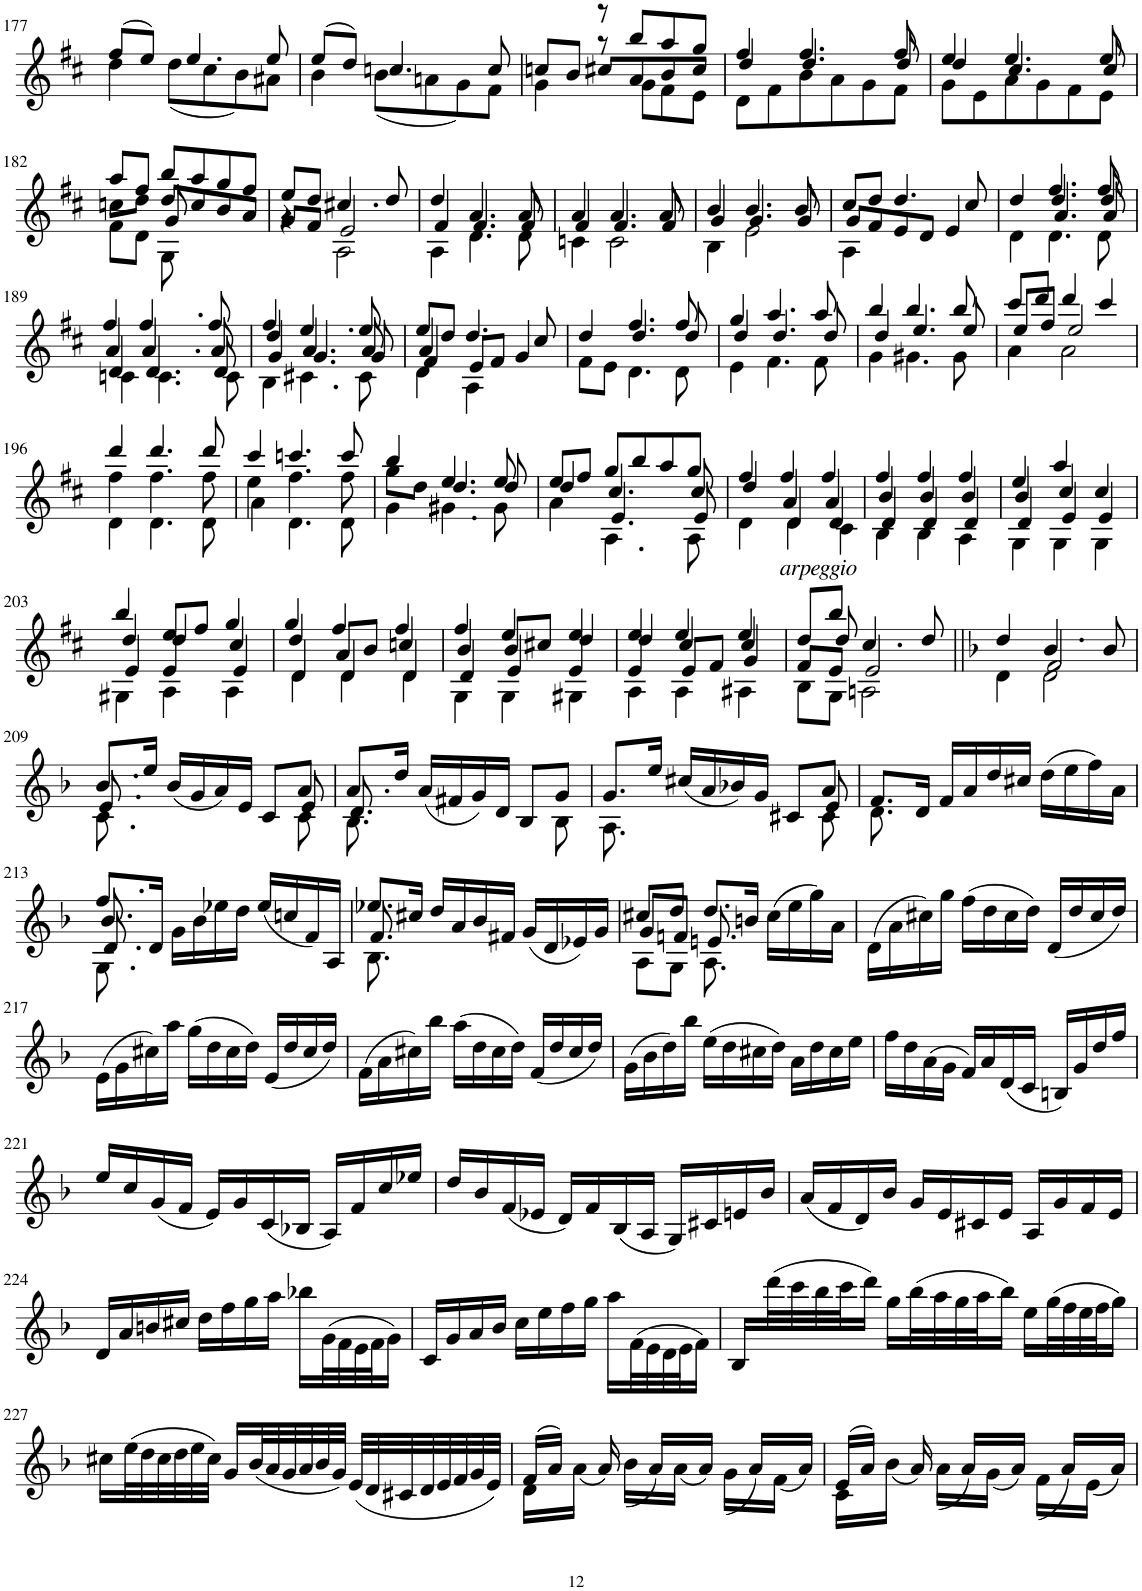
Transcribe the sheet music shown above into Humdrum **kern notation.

**kern
*part1
*staff1
*I"Violin
*I'Vln.
!!LO:PB:g=z
*clefG2
*k[f#c#]
*M3/4
=177
*^
(8ff#/L	4dd\
8ee/J)	.
4.ee/	(8dd\L
.	8cc#\
.	8b\)
8ee/	8a#X\J
=178	=178
(8ee/L	4b\
8dd/J)	.
4.ccn/	(8b\L
.	8an\
.	8g\)
8cc/	8f#\J
=179	=179
*	*^
8ccn/L	4g\	4ryy
8b/J	.	.
8r	8r	8cc#X/L
8bb/L	8g\L	8a/
8aa/	8f#\	8b/
8gg/J	8e\J	8cc#/J
=180	=180	=180
4ff#/	8d\L	4dd/
.	8f#\	.
4.ff#/	8b\	4.dd/
.	8a\	.
.	8g\	.
8ff#/	8f#\J	8dd/
=181	=181	=181
4ee/	8g\L	4dd/
.	8e\	.
4.ee/	8a\	4.cc#/
.	8g\	.
.	8f#\	.
8ee/	8e\J	8cc#/
!!LO:LB:g=z	!!	!!
=182	=182	=182
*	*	*^
8aa/L	8f#\L	4ryy	8ccn\L
8ff#/J	8d\J	.	8dd\J
8bb/L	8G\	8dd/L	8g/
8aa/	8ryy	8cc/	8ryy
8gg/	4ryy	8b/	4ryy
8ff#/J	.	8a/J	.
*	*	*v	*v
=183	=183	=183
8ee/L	4r	8g/L
8dd/J	.	8f#/J
4.cc#X/	2A\	2e/
8dd/	.	.
=184	=184	=184
4dd/	4A\	4f#/
4.a/	4.d\	4.f#/
8a/	8d\	8f#/
=185	=185	=185
4a/	4cn\	4f#/
4.a/	2c\	4.f#/
8a/	.	8f#/
=186	=186	=186
4b/	4B\	4g/
4.b/	2e\	4.g/
8b/	.	8g/
=187	=187	=187
8cc#/L	4A\	8g/L
8dd/J	.	8f#/
4.dd/	2ryy	8e/
.	.	8d/J
.	.	4e/
8cc#/	.	.
=188	=188	=188
*	*	*^
4dd/	4d\	4ryy	4ryy
4.ff#/	4.d\	4.dd/	4.a/
8ff#/	8d\	8dd/	8a/
!!LO:LB:g=z	!!	!!	!!
=189	=189	=189	=189
4ff#/	4cn\	4a/	4d/
4.ff#/	4.c\	4.a/	4.d/
8ff#/	8c\	8a/	8d/
=190	=190	=190	=190
4ff#/	4B\	4dd/	4g/
4.ee/	4.c#X\	4.a/	4.g/
8ee/	8c#\	8a/	8g/
=191	=191	=191	=191
8ee/L	4d\	4a/	4f#/
8dd/J	.	.	.
4.dd/	4A\	8e/L	2ryy
.	.	8f#/J	.
.	4ryy	4g/	.
8cc#/	.	.	.
*	*	*v	*v
=192	=192	=192
4dd/	8f#\L	4ryy
.	8e\J	.
4.ff#/	4.d\	4.dd/
8ff#/	8d\	8dd/
=193	=193	=193
4gg/	4e\	4dd/
4.aa/	4.f#\	4.dd/
8aa/	8f#\	8dd/
=194	=194	=194
4bb/	4g\	4dd/
4.bb/	4.g#X\	4.ee/
8bb/	8g#\	8ee/
=195	=195	=195
8ccc#/L	4a\	8ee/L
8ddd/J	.	8ff#/J
4ddd/	2a\	2ee/
4ccc#/	.	.
!!LO:LB:g=z	!!	!!
=196	=196	=196
4ddd/	4d\	4ff#\
4.ddd/	4.d\	4.ff#\
8ddd/	8d\	8ff#\
=197	=197	=197
4ccc#/	4a\	4ee\
4.cccn/	4.d\	4.ff#\
8ccc/	8d\	8ff#\
=198	=198	=198
4bb/	4g\	8gg\L
.	.	8dd\J
4.ee/	4.g#X\	4.dd/
8ee/	8g#\	8dd/
=199	=199	=199
*	*	*^
8ee/L	4a\	4dd/	4ryy
8ff#/J	.	.	.
8gg/L	4.A\	4.cc#/	4.e/
8bb/	.	.	.
8aa/	.	.	.
8gg/J	8A\	8cc#/	8e/
=200	=200	=200	=200
4ff#/	4d\	4dd/	4ryy
!LO:TX:b:i:t=arpeggio	!	!	!
4ff#/	4d\	4a/	4d/
4ff#/	4c#\	4a/	4d/
=201	=201	=201	=201
4ff#/	4B\	4b/	4d/
4ff#/	4B\	4b/	4d/
4ff#/	4A\	4b/	4d/
=202	=202	=202	=202
4ee/	4G\	4b/	4d/
4aa/	4G\	4cc#/	4e/
4cc#/	4G\	4ryy	4e/
!!LO:LB:g=z	!!	!!	!!
=203	=203	=203	=203
4bb/	4G#X\	4dd/	4e/
8ee/L	4A\	4dd/	4e/
8ff#/J	.	.	.
4gg/	4A\	4cc#/	4e/
=204	=204	=204	=204
4gg/	4d\	4dd/	4d/
4ff#/	4d\	8a/L	4d/
.	.	8b/J	.
4ff#/	4d\	4ccn/	4d/
=205	=205	=205	=205
4ff#/	4G\	4b/	4d/
4ee/	4G\	8b/L	4e/
.	.	8cc#X/J	.
4ee/	4G#X\	4dd/	4e/
=206	=206	=206	=206
4ee/	4A\	4dd/	4e/
4ee/	4A\	4cc#/	8e/L
.	.	.	8f#/J
4ee/	4A#X\	4cc#/	4g/
=207	=207	=207	=207
8dd/L	8B\L	8f#/L	8ryy
8bb/J	8G\J	8e/J	8dd/
4.cc#/	2An\	2e/	2ryy
8dd/	.	.	.
*v	*v	*v	*v
=208||
*k[b-]
*^
*	*^
4dd/	4d\	4ryy
4.b-/	2d\	2f/
8b-/	.	.
!!LO:LB:g=z	!!	!!
=209	=209	=209
8.b-/L	8.c\	8.e/
16ee/Jk	16ryy	16ryy
(<16b-/LL	4ryy	4ryy
16g/	.	.
16a/)	.	.
16e/JJ	.	.
8c/L	8ryy	8ryy
8a/J	8c\	8e/
=210	=210	=210
8.a/L	8.B-\	8.d/
16dd/Jk	16ryy	16ryy
(<16a/LL	4ryy	2ryy
16f#X/	.	.
16g/)	.	.
16d/JJ	.	.
8B-/L	8ryy	.
8g/J	8B-\	.
=211	=211	=211
8.g/L	8.A\	2ryy
16ee/Jk	16ryy	.
(<16cc#X/LL	4ryy	.
16a/	.	.
16b-X/)	.	.
16g/JJ	.	.
8c#X/L	8ryy	8ryy
8a/J	8c#\	8e/
*	*v	*v
=212	=212
8.f/L	8.d\
16d/Jk	16ryy
16f/LL	2ryy
16a/	.
16dd/	.
16cc#X/JJ	.
(>16dd\LL	.
16ee\	.
16ff\)	.
16a\JJ	.
!!LO:LB:g=z	!!
=213	=213
*^	*^
8.ff/L	8.G\	8.b-/	8.d/
16d/Jk	16ryy	16ryy	16ryy
16g\LL	2ryy	2ryy	2ryy
16b-\	.	.	.
16ee-X\	.	.	.
16dd\JJ	.	.	.
(<16ee-/LL	.	.	.
16ccn/	.	.	.
16f/)	.	.	.
16A/JJ	.	.	.
*	*	*v	*v
=214	=214	=214
8.ee-X/L	8.B-\	8.f/
16cc#X/Jk	16ryy	16ryy
16dd/LL	2ryy	2ryy
16a/	.	.
16b-/	.	.
16f#X/JJ	.	.
(<16g/LL	.	.
16d/	.	.
16e-X/)	.	.
16g/JJ	.	.
=215	=215	=215
8cc#X/L	8A\L	8g/L
8dd/J	8G\J	8fn/J
8.dd/L	8.A\	8.en/
16bn/Jk	16ryy	16ryy
(>16cc#\LL	4ryy	4ryy
16ee\	.	.
16gg\)	.	.
16a\JJ	.	.
*v	*v	*v
=216
(16d\LL
16a\
16cc#X\)
16gg\JJ
(16ff\LL
16dd\
16cc#\
16dd\JJ)
(16d/LL
16dd/
16cc#/
16dd/JJ)
!!LO:LB:g=z
=217
(16e\LL
16g\
16cc#X\)
16aa\JJ
(16gg\LL
16dd\
16cc#\
16dd\JJ)
(16e/LL
16dd/
16cc#/
16dd/JJ)
=218
(16f\LL
16a\
16cc#X\)
16bb-\JJ
(16aa\LL
16dd\
16cc#\
16dd\JJ)
(16f/LL
16dd/
16cc#/
16dd/JJ)
=219
(16g\LL
16b-\
16dd\)
16bb-\JJ
(16ee\LL
16dd\
16cc#X\
16dd\JJ)
16a\LL
16dd\
16cc#\
16ee\JJ
=220
16ff\LL
16dd\
(16a\
16g\JJ
16f/LL)
16a/
(16d/
16c/JJ
16Bn/LL)
16g/
16dd/
16ff/JJ
!!LO:LB:g=z
=221
16ee/LL
16cc/
(16g/
16f/JJ
16e/LL)
16g/
(16c/
16B-X/JJ
16A/LL)
16f/
16cc/
16ee-X/JJ
=222
16dd/LL
16b-/
(16f/
16e-X/JJ
16d/LL)
16f/
(16B-/
16A/JJ
16G/LL)
16c#X/
16en/
16b-/JJ
=223
(16a/LL
16f/
16d/)
16b-/JJ
16g/LL
16e/
16c#X/
16e/JJ
16A/LL
16g/
16f/
16e/JJ
!!LO:LB:g=z
=224
16d/LL
16a/
16bn/
16cc#X/JJ
16dd\LL
16ff\
16gg\
16aa\JJ
16bb-X\LL
(32g\L
32f\
32e\
32f\J
16g\JJ)
=225
16c/LL
16g/
16a/
16b-/JJ
16cc\LL
16ee\
16ff\
16gg\JJ
16aa\LL
(32f\L
32e\
32d\
32e\J
16f\JJ)
=226
16B-/LL
(32ddd\L
32ccc\
32bb-\
32ccc\J
16ddd\JJ)
16gg\LL
(32bb-\L
32aa\
32gg\
32aa\J
16bb-\JJ)
16ee\LL
(32gg\L
32ff\
32ee\
32ff\J
16gg\JJ)
!!LO:LB:g=z
=227
16cc#X\LL
(32ee\L
32dd\
32cc#\
32dd\
32ee\
32cc#\JJJ)
16g/LL
(32b-/L
32a/
32g/
32a/
32b-/
32g/JJJ)
(32e/LLL
32d/
32c#X/
32d/
32e/
32f/
32g/
32e/JJJ)
=228
*^
(16f/LL	16d\LL
16a/JJ)	16ryy
16ryy	(16a\JJ
(16a/	16ryy
16ryy	(16b-\LL
(16a/LL	16ryy
16ryy	(16a\JJ
(16a/JJ	16ryy
16ryy	(16g\LL
(16a/LL	16ryy
16ryy	(16f\JJ
(16a/JJ	16ryy
=229	=229
16e/LL	16c\LL
16a/JJ)	16ryy
16ryy	16b-\JJ
(16a/	16ryy
16ryy	16a\LL
16a/LL)	16ryy
16ryy	16g\JJ
16a/JJ)	16ryy
16ryy	16f\LL
16a/LL)	16ryy
16ryy	16e\JJ
16a/JJ)	16ryy
*v	*v
=
*-
